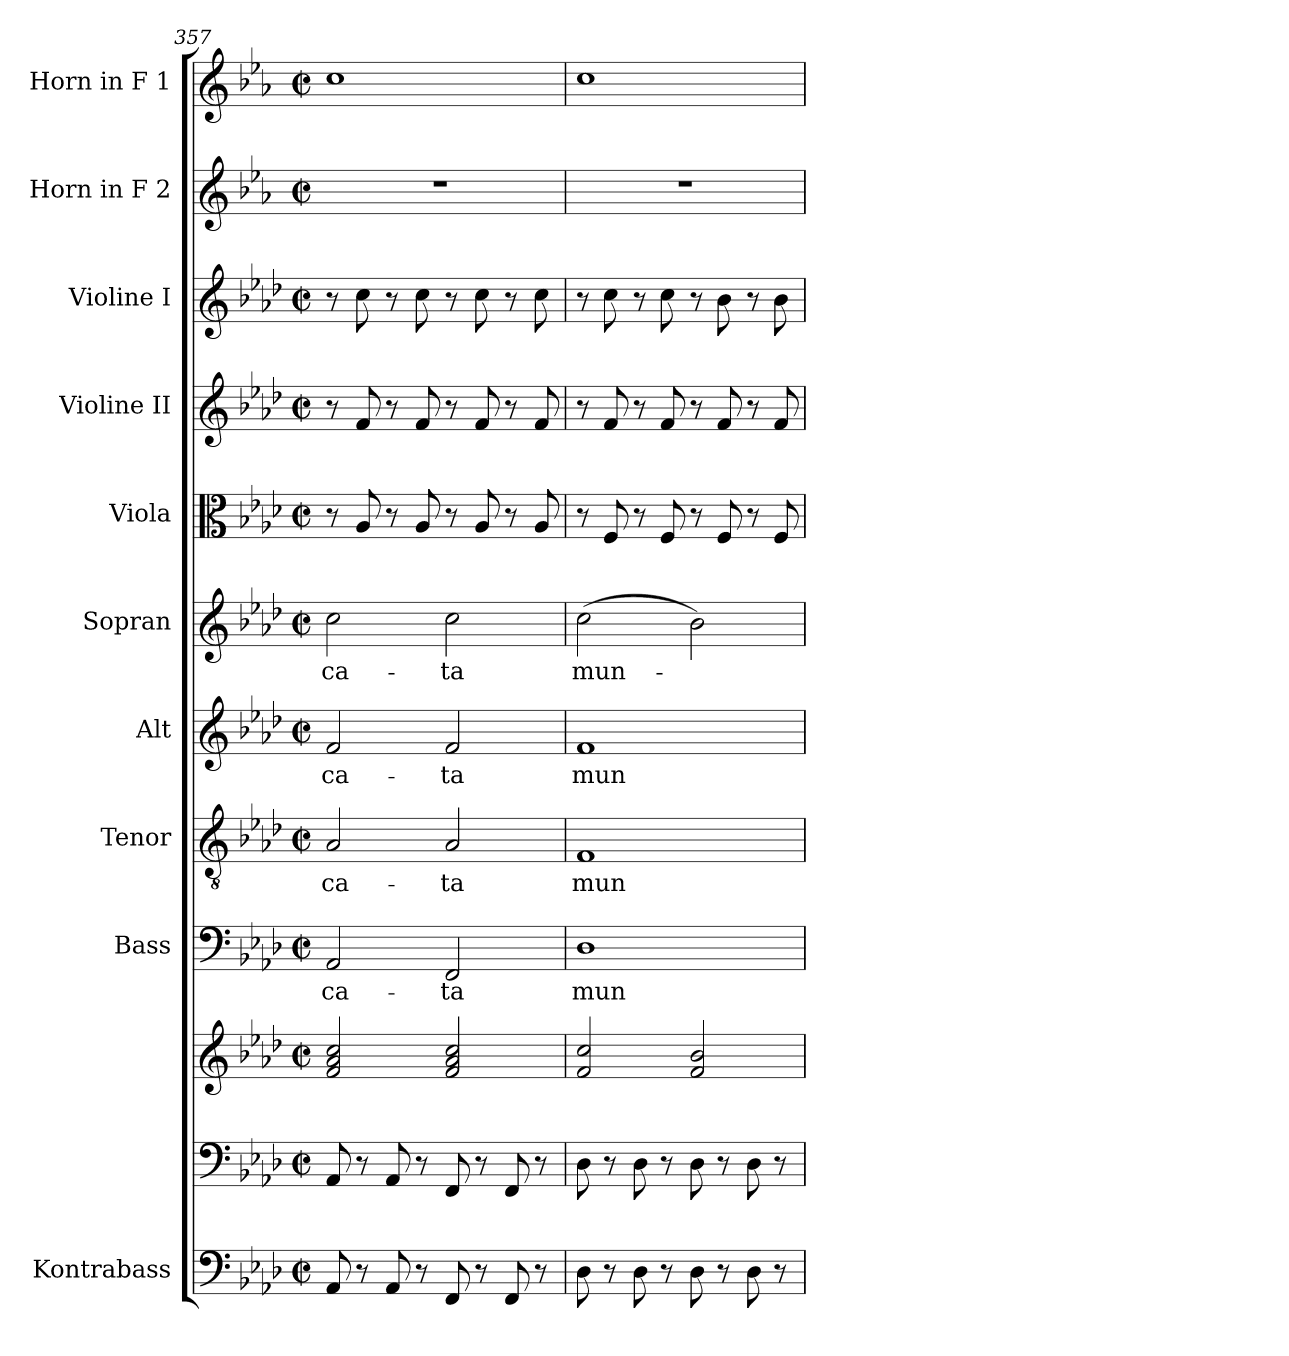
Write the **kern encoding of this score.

**kern	**kern	**kern	**kern	**text	**kern	**text	**kern	**text	**kern	**text	**kern	**kern	**kern	**kern	**kern
*part11	*part10	*part10	*part9	*part9	*part8	*part8	*part7	*part7	*part6	*part6	*part5	*part4	*part3	*part2	*part1
*staff12	*staff11	*staff10	*staff9	*staff9	*staff8	*staff8	*staff7	*staff7	*staff6	*staff6	*staff5	*staff4	*staff3	*staff2	*staff1
*I"Kontrabass	*	*	*I"Bass	*	*I"Tenor	*	*I"Alt	*	*I"Sopran	*	*I"Viola	*I"Violine II	*I"Violine I	*I"Horn in F 2	*I"Horn in F 1
*I'Kb.	*	*	*I'B	*	*I'T	*	*I'A	*	*I'S	*	*I'Vla.	*I'Vl. II	*I'Vl. I	*I'Hrn. 2	*I'Hrn. 1
*clefF4	*clefF4	*clefG2	*clefF4	*	*clefGv2	*	*clefG2	*	*clefG2	*	*clefC3	*clefG2	*clefG2	*clefG2	*clefG2
*ITrd7c12	*	*	*	*	*	*	*	*	*	*	*	*	*	*ITrd4c7	*ITrd4c7
*k[b-e-a-d-]	*k[b-e-a-d-]	*k[b-e-a-d-]	*k[b-e-a-d-]	*	*k[b-e-a-d-]	*	*k[b-e-a-d-]	*	*k[b-e-a-d-]	*	*k[b-e-a-d-]	*k[b-e-a-d-]	*k[b-e-a-d-]	*k[b-e-a-d-]	*k[b-e-a-d-]
*A-:	*A-:	*A-:	*A-:	*	*A-:	*	*A-:	*	*A-:	*	*A-:	*A-:	*A-:	*A-:	*A-:
*M2/2	*M2/2	*M2/2	*M2/2	*	*M2/2	*	*M2/2	*	*M2/2	*	*M2/2	*M2/2	*M2/2	*M2/2	*M2/2
*met(c|)	*met(c|)	*met(c|)	*met(c|)	*	*met(c|)	*	*met(c|)	*	*met(c|)	*	*met(c|)	*met(c|)	*met(c|)	*met(c|)	*met(c|)
=357	=357	=357	=357	=357	=357	=357	=357	=357	=357	=357	=357	=357	=357	=357	=357
!	!	!	!	!LO:LY:b	!	!LO:LY:b	!	!LO:LY:b	!	!LO:LY:b	!	!	!	!	!
8AAA-/	8AA-/	2f/ 2a-/ 2cc/	2AA-/	-ca-	2A-/	-ca-	2f/	-ca-	2cc\	-ca-	8r	8r	8r	1r	1f
8r	8r	.	.	.	.	.	.	.	.	.	8A-/	8f/	8cc\	.	.
8AAA-/	8AA-/	.	.	.	.	.	.	.	.	.	8r	8r	8r	.	.
8r	8r	.	.	.	.	.	.	.	.	.	8A-/	8f/	8cc\	.	.
!	!	!	!	!LO:LY:b	!	!LO:LY:b	!	!LO:LY:b	!	!LO:LY:b	!	!	!	!	!
8FFF/	8FF/	2f/ 2a-/ 2cc/	2FF/	-ta	2A-/	-ta	2f/	-ta	2cc\	-ta	8r	8r	8r	.	.
8r	8r	.	.	.	.	.	.	.	.	.	8A-/	8f/	8cc\	.	.
8FFF/	8FF/	.	.	.	.	.	.	.	.	.	8r	8r	8r	.	.
8r	8r	.	.	.	.	.	.	.	.	.	8A-/	8f/	8cc\	.	.
!!LO:PB:g=z
=358	=358	=358	=358	=358	=358	=358	=358	=358	=358	=358	=358	=358	=358	=358	=358
!	!	!	!	!LO:LY:b	!	!LO:LY:b	!	!LO:LY:b	!	!LO:LY:b	!	!	!	!	!
8DD-\	8D-\	2f/ 2cc/	1D-	mun-	1F	mun-	1f	mun-	(>2cc\	mun-	8r	8r	8r	1r	1f
8r	8r	.	.	.	.	.	.	.	.	.	8F/	8f/	8cc\	.	.
8DD-\	8D-\	.	.	.	.	.	.	.	.	.	8r	8r	8r	.	.
8r	8r	.	.	.	.	.	.	.	.	.	8F/	8f/	8cc\	.	.
8DD-\	8D-\	2f/ 2b-/	.	.	.	.	.	.	2b-\)	.	8r	8r	8r	.	.
8r	8r	.	.	.	.	.	.	.	.	.	8F/	8f/	8b-\	.	.
8DD-\	8D-\	.	.	.	.	.	.	.	.	.	8r	8r	8r	.	.
8r	8r	.	.	.	.	.	.	.	.	.	8F/	8f/	8b-\	.	.
=	=	=	=	=	=	=	=	=	=	=	=	=	=	=	=
*-	*-	*-	*-	*-	*-	*-	*-	*-	*-	*-	*-	*-	*-	*-	*-
